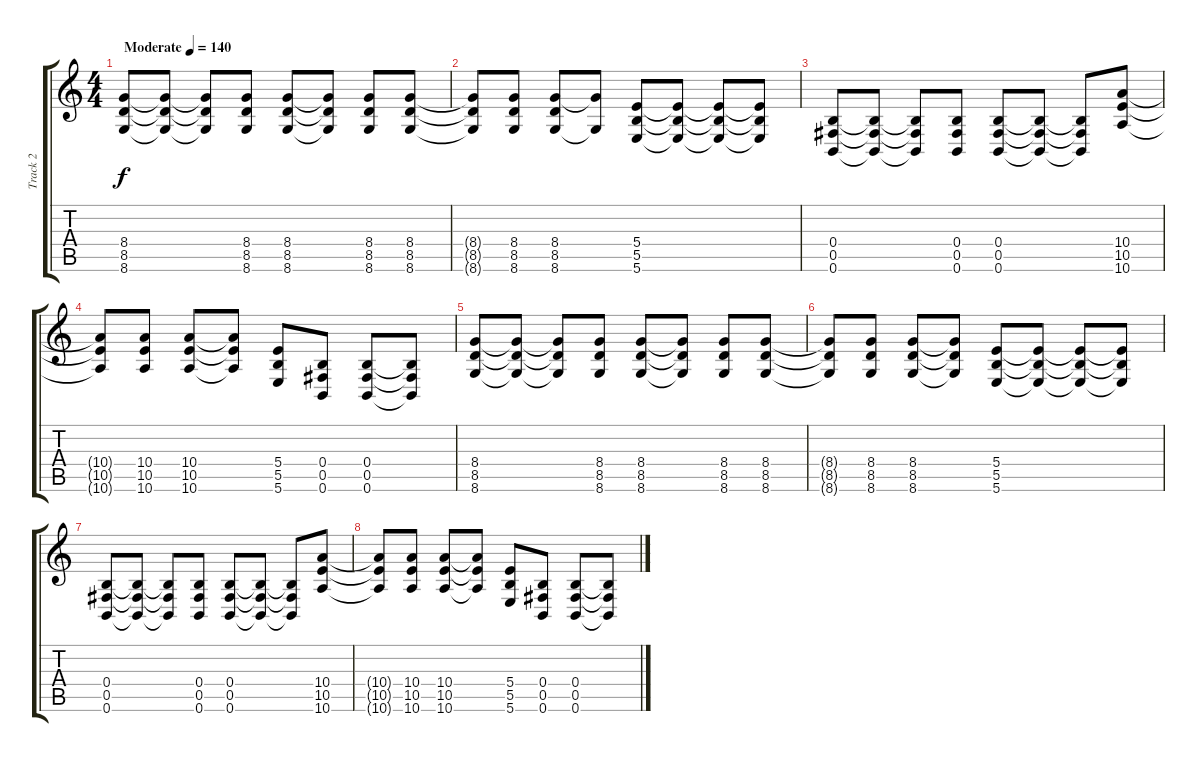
\track ("Track 2" "Track 2") {instrument distortionguitar}
\staff {score tabs}
\tuning (Db4 Ab3 E3 B2 Gb2 B1) {hide}
\ts (4 4)
\tempo (140 "Moderate")
\clef g2
\ks c
(8.4 8.5 8.6).8{dy f instrument distortionguitar} (8.4{t} 8.5{t} 8.6{t}).8 (8.4{t} 8.5{t} 8.6{t}).8 (8.4 8.5 8.6).8 (8.4 8.5 8.6).8 (8.4{t} 8.5{t} 8.6{t}).8 (8.4 8.5 8.6).8 (8.4 8.5 8.6).8 |
(8.4{t} 8.5{t} 8.6{t}).8 (8.4 8.5 8.6).8 (8.4 8.5 8.6).8 (8.4{t} 8.6{t}).8 (5.4 5.5 5.6).8 (5.4{t} 5.5{t} 5.6{t}).8 (5.4{t} 5.5{t} 5.6{t}).8 (5.4{t} 5.5{t} 5.6{t}).8 |
(0.4 0.5 0.6).8 (0.4{t} 0.5{t} 0.6{t}).8 (0.4{t} 0.5{t} 0.6{t}).8 (0.4 0.5 0.6).8 (0.4 0.5 0.6).8 (0.4{t} 0.5{t} 0.6{t}).8 (0.4{t} 0.5{t} 0.6{t}).8 (10.4 10.5 10.6).8 |
(10.4{t} 10.5{t} 10.6{t}).8 (10.4 10.5 10.6).8 (10.4 10.5 10.6).8 (10.4{t} 10.5{t} 10.6{t}).8 (5.4 5.5 5.6).8 (0.4 0.5 0.6).8 (0.4 0.5 0.6).8 (0.4{t} 0.5{t} 0.6{t}).8 |
(8.4 8.5 8.6).8 (8.4{t} 8.5{t} 8.6{t}).8 (8.4{t} 8.5{t} 8.6{t}).8 (8.4 8.5 8.6).8 (8.4 8.5 8.6).8 (8.4{t} 8.5{t} 8.6{t}).8 (8.4 8.5 8.6).8 (8.4 8.5 8.6).8 |
(8.4{t} 8.5{t} 8.6{t}).8 (8.4 8.5 8.6).8 (8.4 8.5 8.6).8 (8.4{t} 8.5{t} 8.6{t}).8 (5.4 5.5 5.6).8 (5.4{t} 5.5{t} 5.6{t}).8 (5.4{t} 5.5{t} 5.6{t}).8 (5.4{t} 5.5{t} 5.6{t}).8 |
(0.4 0.5 0.6).8 (0.4{t} 0.5{t} 0.6{t}).8 (0.4{t} 0.5{t} 0.6{t}).8 (0.4 0.5 0.6).8 (0.4 0.5 0.6).8 (0.4{t} 0.5{t} 0.6{t}).8 (0.4{t} 0.5{t} 0.6{t}).8 (10.4 10.5 10.6).8 |
(10.4{t} 10.5{t} 10.6{t}).8 (10.4 10.5 10.6).8 (10.4 10.5 10.6).8 (10.4{t} 10.5{t} 10.6{t}).8 (5.4 5.5 5.6).8 (0.4 0.5 0.6).8 (0.4 0.5 0.6).8 (0.4{t} 0.5{t} 0.6{t}).8
